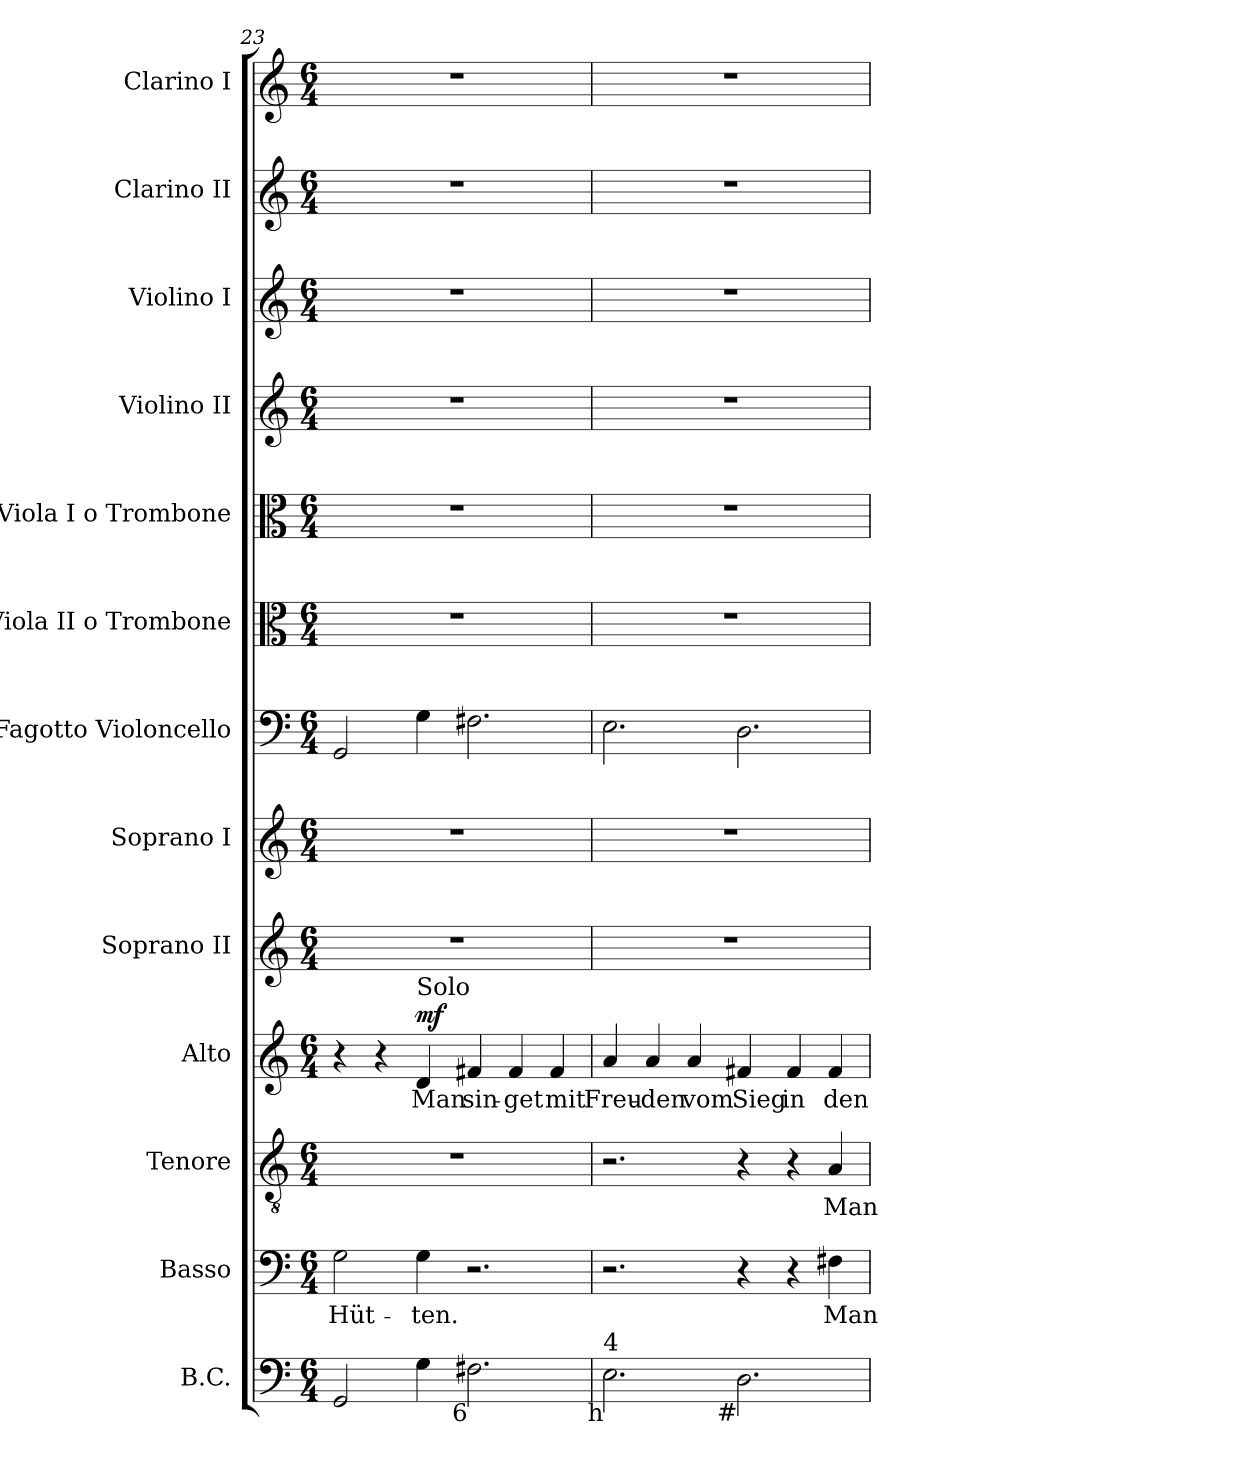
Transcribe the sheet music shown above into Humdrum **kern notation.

**kern	**kern	**text	**kern	**text	**kern	**text	**dynam	**kern	**kern	**kern	**kern	**kern	**kern	**kern	**kern	**kern
*part13	*part12	*part12	*part11	*part11	*part10	*part10	*part10	*part9	*part8	*part7	*part6	*part5	*part4	*part3	*part2	*part1
*staff13	*staff12	*staff12	*staff11	*staff11	*staff10	*staff10	*staff10	*staff9	*staff8	*staff7	*staff6	*staff5	*staff4	*staff3	*staff2	*staff1
*I"B.C.	*I"Basso	*	*I"Tenore	*	*I"Alto	*	*	*I"Soprano II	*I"Soprano I	*I"Fagotto Violoncello	*I"Viola II o Trombone	*I"Viola I o Trombone	*I"Violino II	*I"Violino I	*I"Clarino II	*I"Clarino I
*	*I'B.	*	*I'T.	*	*	*	*	*I'S.	*I'S.	*I'Fg.	*I'Vla.	*I'Vla.	*I'Vln. II	*I'Vln. I	*	*
*clefF4	*clefF4	*	*clefGv2	*	*clefG2	*	*	*clefG2	*clefG2	*clefF4	*clefC3	*clefC3	*clefG2	*clefG2	*clefG2	*clefG2
*	*	*	*ITrd7c12	*	*	*	*	*	*	*	*	*	*	*	*	*
*k[]	*k[]	*	*k[]	*	*k[]	*	*	*k[]	*k[]	*k[]	*k[]	*k[]	*k[]	*k[]	*k[]	*k[]
*C:	*C:	*	*C:	*	*C:	*	*	*C:	*C:	*C:	*C:	*C:	*C:	*C:	*C:	*C:
*M6/4	*M6/4	*	*M6/4	*	*M6/4	*	*	*M6/4	*M6/4	*M6/4	*M6/4	*M6/4	*M6/4	*M6/4	*M6/4	*M6/4
=23	=23	=23	=23	=23	=23	=23	=23	=23	=23	=23	=23	=23	=23	=23	=23	=23
!	!	!LO:LY:b:color=#000000	!LO:N:vis=1	!	!	!	!	!LO:N:vis=1	!LO:N:vis=1	!	!LO:N:vis=1	!LO:N:vis=1	!LO:N:vis=1	!LO:N:vis=1	!LO:N:vis=1	!LO:N:vis=1
2GGi/	2Gi\	Hüt-	1.r	.	4r	.	.	1.r	1.r	2GGi/	1.r	1.r	1.r	1.r	1.r	1.r
.	.	.	.	.	4r	.	.	.	.	.	.	.	.	.	.	.
!	!	!LO:LY:b:color=#000000	!	!	!	!	!	!	!	!	!	!	!	!	!	!
!	!	!	!	!	!LO:TX:a:t=Solo	!	!	!	!	!	!	!	!	!	!	!
!	!	!	!	!	!	!LO:LY:b:color=#000000	!	!	!	!	!	!	!	!	!	!
4Gi\	4Gi\	-ten.	.	.	4di/	Man	mf	.	.	4Gi\	.	.	.	.	.	.
!LO:TX:b:rj:t=6	!	!	!	!	!	!	!	!	!	!	!	!	!	!	!	!
!	!	!	!	!	!	!LO:LY:b:color=#000000	!	!	!	!	!	!	!	!	!	!
2.F#Xi\	2.r	.	.	.	4f#Xi/	sin-	.	.	.	2.F#Xi\	.	.	.	.	.	.
!	!	!	!	!	!	!LO:LY:b:color=#000000	!	!	!	!	!	!	!	!	!	!
.	.	.	.	.	4f#i/	-get	.	.	.	.	.	.	.	.	.	.
!	!	!	!	!	!	!LO:LY:b:color=#000000	!	!	!	!	!	!	!	!	!	!
.	.	.	.	.	4f#i/	mit	.	.	.	.	.	.	.	.	.	.
=24	=24	=24	=24	=24	=24	=24	=24	=24	=24	=24	=24	=24	=24	=24	=24	=24
!LO:TX:b:rj:t=h	!	!	!	!	!	!	!	!	!	!	!	!	!	!	!	!
!LO:TX:t=4	!	!	!	!	!	!	!	!	!	!	!	!	!	!	!	!
!	!	!	!	!	!	!LO:LY:b:color=#000000	!	!LO:N:vis=1	!LO:N:vis=1	!	!LO:N:vis=1	!LO:N:vis=1	!LO:N:vis=1	!LO:N:vis=1	!LO:N:vis=1	!LO:N:vis=1
2.Ei\	2.r	.	2.r	.	4ai/	Freu-	.	1.r	1.r	2.Ei\	1.r	1.r	1.r	1.r	1.r	1.r
!	!	!	!	!	!	!LO:LY:b:color=#000000	!	!	!	!	!	!	!	!	!	!
.	.	.	.	.	4ai/	-den	.	.	.	.	.	.	.	.	.	.
!	!	!	!	!	!	!LO:LY:b:color=#000000	!	!	!	!	!	!	!	!	!	!
.	.	.	.	.	4ai/	vom	.	.	.	.	.	.	.	.	.	.
!LO:TX:b:rj:t=#	!	!	!	!	!	!	!	!	!	!	!	!	!	!	!	!
!	!	!	!	!	!	!LO:LY:b:color=#000000	!	!	!	!	!	!	!	!	!	!
2.Di\	4r	.	4r	.	4f#Xi/	Sieg	.	.	.	2.Di\	.	.	.	.	.	.
!	!	!	!	!	!	!LO:LY:b:color=#000000	!	!	!	!	!	!	!	!	!	!
.	4r	.	4r	.	4f#i/	in	.	.	.	.	.	.	.	.	.	.
!	!	!LO:LY:b:color=#000000	!	!	!	!	!	!	!	!	!	!	!	!	!	!
!	!	!	!	!LO:LY:b:color=#000000	!	!	!	!	!	!	!	!	!	!	!	!
!	!	!	!	!	!	!LO:LY:b:color=#000000	!	!	!	!	!	!	!	!	!	!
.	4F#Xi\	Man	4AAi/	Man	4f#i/	den	.	.	.	.	.	.	.	.	.	.
=	=	=	=	=	=	=	=	=	=	=	=	=	=	=	=	=
*-	*-	*-	*-	*-	*-	*-	*-	*-	*-	*-	*-	*-	*-	*-	*-	*-
